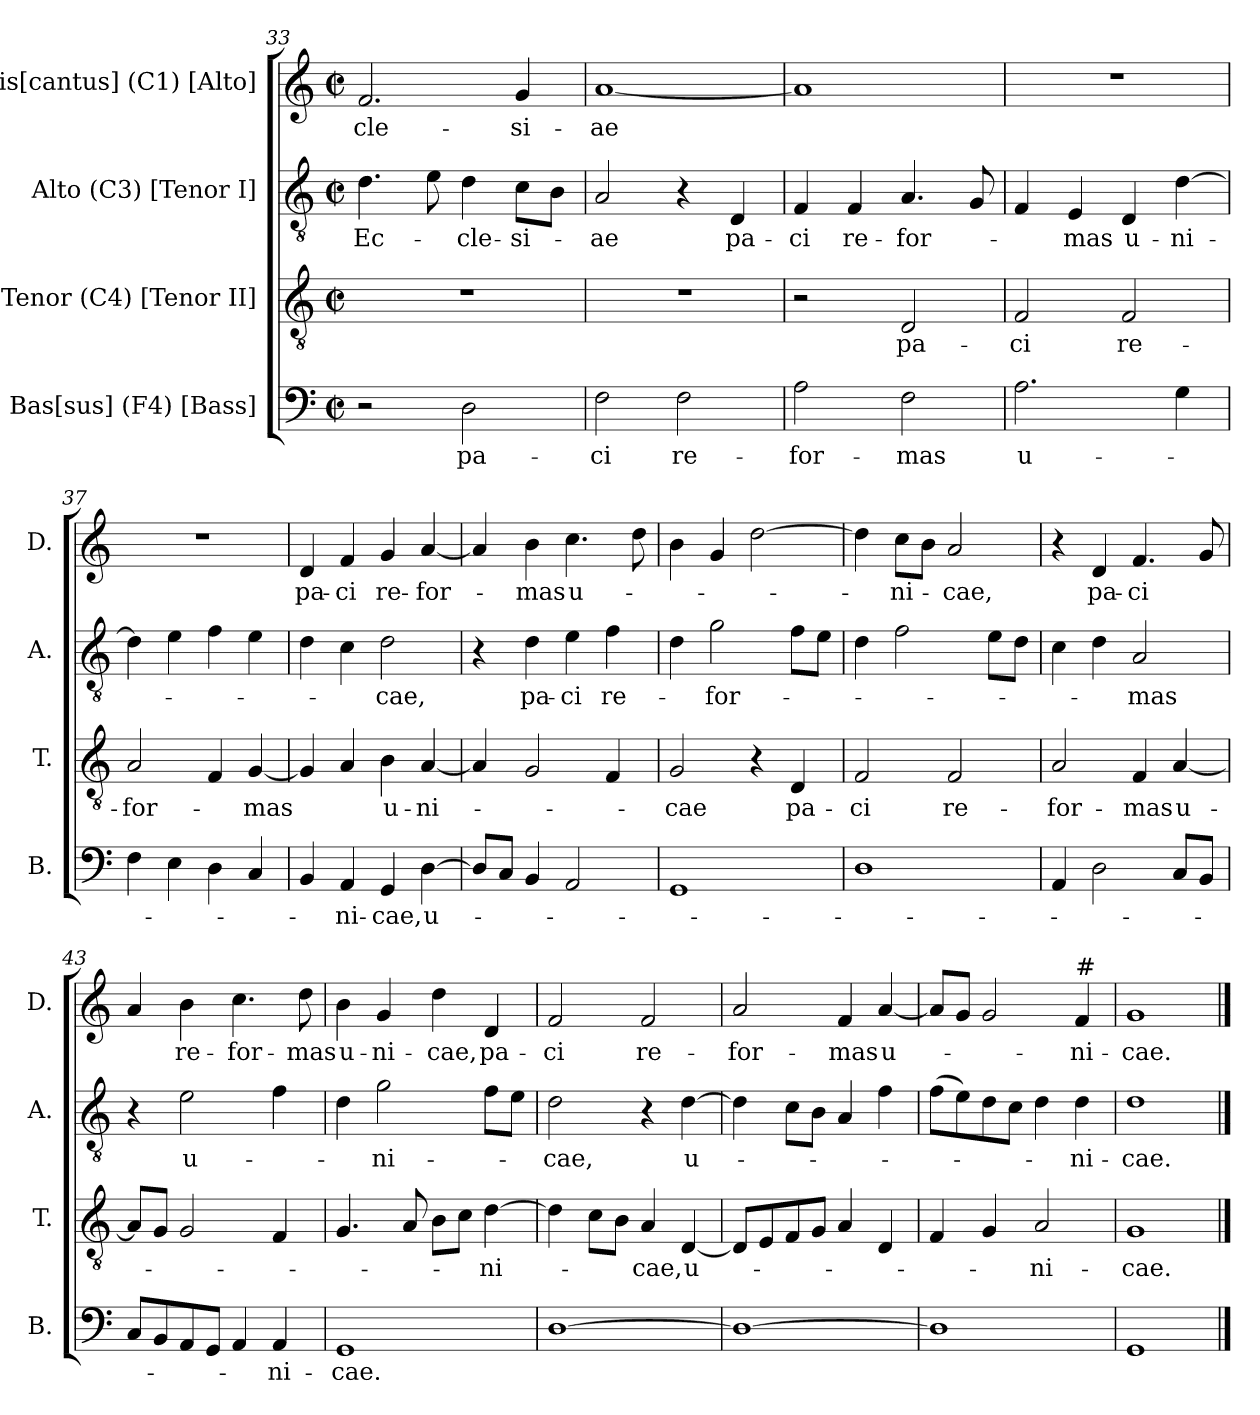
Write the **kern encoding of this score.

**kern	**text	**kern	**text	**kern	**text	**kern	**text
*part4	*part4	*part3	*part3	*part2	*part2	*part1	*part1
*staff4	*staff4	*staff3	*staff3	*staff2	*staff2	*staff1	*staff1
*I"Bas[sus] (F4) [Bass]	*	*I"Tenor (C4) [Tenor II]	*	*I"Alto (C3) [Tenor I]	*	*I"Dis[cantus] (C1) [Alto]	*
*I'B.	*	*I'T.	*	*I'A.	*	*I'D.	*
*clefF4	*	*clefGv2	*	*clefGv2	*	*clefG2	*
*k[]	*	*k[]	*	*k[]	*	*k[]	*
*C:	*	*C:	*	*C:	*	*C:	*
*M2/2	*	*M2/2	*	*M2/2	*	*M2/2	*
*met(c|)	*	*met(c|)	*	*met(c|)	*	*met(c|)	*
=33	=33	=33	=33	=33	=33	=33	=33
!	!	!	!	!	!LO:LY:b	!	!LO:LY:b
2r	.	1r	.	4.d\	Ec-	2.f/	-cle-
.	.	.	.	8e\	.	.	.
!	!LO:LY:b	!	!	!	!LO:LY:b	!	!
2D\	pa-	.	.	4d\	-cle-	.	.
!	!	!	!	!	!LO:LY:b	!	!LO:LY:b
.	.	.	.	8c\L	-si-	4g/	-si-
.	.	.	.	8B\J	.	.	.
=34	=34	=34	=34	=34	=34	=34	=34
!	!LO:LY:b	!	!	!	!LO:LY:b	!	!LO:LY:b
2F\	-ci	1r	.	2A/	-ae	[<1a	-ae
!	!LO:LY:b	!	!	!	!	!	!
2F\	re-	.	.	4r	.	.	.
!	!	!	!	!	!LO:LY:b	!	!
.	.	.	.	4D/	pa-	.	.
!!LO:LB:g=z
=35	=35	=35	=35	=35	=35	=35	=35
!	!LO:LY:b	!	!	!	!LO:LY:b	!	!
2A\	-for-	2r	.	4F/	-ci	1a]	.
!	!	!	!	!	!LO:LY:b	!	!
.	.	.	.	4F/	re-	.	.
!	!LO:LY:b	!	!LO:LY:b	!	!LO:LY:b	!	!
2F\	-mas	2D/	pa-	4.A/	-for-	.	.
.	.	.	.	8G/	.	.	.
=36	=36	=36	=36	=36	=36	=36	=36
!	!LO:LY:b	!	!LO:LY:b	!	!	!	!
2.A\	u-	2F/	-ci	4F/	.	1r	.
!	!	!	!	!	!LO:LY:b	!	!
.	.	.	.	4E/	-mas	.	.
!	!	!	!LO:LY:b	!	!LO:LY:b	!	!
.	.	2F/	re-	4D/	u-	.	.
!	!	!	!	!	!LO:LY:b	!	!
4G\	.	.	.	[>4d\	-ni-	.	.
=37	=37	=37	=37	=37	=37	=37	=37
!	!	!	!LO:LY:b	!	!	!	!
4F\	.	2A/	-for-	4d\]	.	1r	.
4E\	.	.	.	4e\	.	.	.
4D\	.	4F/	.	4f\	.	.	.
!	!	!	!LO:LY:b	!	!	!	!
4C/	.	[<4G/	-mas	4e\	.	.	.
=38	=38	=38	=38	=38	=38	=38	=38
!	!	!	!	!	!	!	!LO:LY:b
4BB/	.	4G/]	.	4d\	.	4d/	pa-
!	!LO:LY:b	!	!	!	!	!	!LO:LY:b
4AA/	-ni-	4A/	.	4c\	.	4f/	-ci
!	!LO:LY:b	!	!LO:LY:b	!	!LO:LY:b	!	!LO:LY:b
4GG/	-cae,	4B\	u-	2d\	-cae,	4g/	re-
!	!LO:LY:b	!	!LO:LY:b	!	!	!	!LO:LY:b
[>4D\	u-	[<4A/	-ni-	.	.	[<4a/	-for-
=39	=39	=39	=39	=39	=39	=39	=39
8D/L]	.	4A/]	.	4r	.	4a/]	.
8C/J	.	.	.	.	.	.	.
!	!	!	!	!	!LO:LY:b	!	!LO:LY:b
4BB/	.	2G/	.	4d\	pa-	4b\	-mas
!	!	!	!	!	!LO:LY:b	!	!LO:LY:b
2AA/	.	.	.	4e\	-ci	4.cc\	u-
!	!	!	!	!	!LO:LY:b	!	!
.	.	4F/	.	4f\	re-	.	.
.	.	.	.	.	.	8dd\	.
=40	=40	=40	=40	=40	=40	=40	=40
!	!	!	!LO:LY:b	!	!	!	!
1GG	.	2G/	-cae	4d\	.	4b\	.
!	!	!	!	!	!LO:LY:b	!	!
.	.	.	.	2g\	-for-	4g/	.
.	.	4r	.	.	.	[>2dd\	.
!	!	!	!LO:LY:b	!	!	!	!
.	.	4D/	pa-	8f\L	.	.	.
.	.	.	.	8e\J	.	.	.
=41	=41	=41	=41	=41	=41	=41	=41
!	!	!	!LO:LY:b	!	!	!	!
1D	.	2F/	-ci	4d\	.	4dd\]	.
!	!	!	!	!	!	!	!LO:LY:b
.	.	.	.	2f\	.	8cc\L	-ni-
.	.	.	.	.	.	8b\J	.
!	!	!	!LO:LY:b	!	!	!	!LO:LY:b
.	.	2F/	re-	.	.	2a/	-cae,
.	.	.	.	8e\L	.	.	.
.	.	.	.	8d\J	.	.	.
!!LO:LB:g=z
=42	=42	=42	=42	=42	=42	=42	=42
!	!	!	!LO:LY:b	!	!	!	!
4AA/	.	2A/	-for-	4c\	.	4r	.
!	!	!	!	!	!	!	!LO:LY:b
2D\	.	.	.	4d\	.	4d/	pa-
!	!	!	!LO:LY:b	!	!LO:LY:b	!	!LO:LY:b
.	.	4F/	-mas	2A/	-mas	4.f/	-ci
!	!	!	!LO:LY:b	!	!	!	!
8C/L	.	[<4A/	u-	.	.	.	.
8BB/J	.	.	.	.	.	8g/	.
=43	=43	=43	=43	=43	=43	=43	=43
8C/L	.	8A/L]	.	4r	.	4a/	.
8BB/	.	8G/J	.	.	.	.	.
!	!	!	!	!	!LO:LY:b	!	!LO:LY:b
8AA/	.	2G/	.	2e\	u-	4b\	re-
8GG/J	.	.	.	.	.	.	.
!	!	!	!	!	!	!	!LO:LY:b
4AA/	.	.	.	.	.	4.cc\	-for-
!	!LO:LY:b	!	!	!	!	!	!
4AA/	-ni-	4F/	.	4f\	.	.	.
!	!	!	!	!	!	!	!LO:LY:b
.	.	.	.	.	.	8dd\	-mas
=44	=44	=44	=44	=44	=44	=44	=44
!	!LO:LY:b	!	!	!	!	!	!LO:LY:b
1GG	-cae.	4.G/	.	4d\	.	4b\	u-
!	!	!	!	!	!LO:LY:b	!	!LO:LY:b
.	.	.	.	2g\	-ni-	4g/	-ni-
.	.	8A/	.	.	.	.	.
!	!	!	!	!	!	!	!LO:LY:b
.	.	8B\L	.	.	.	4dd\	-cae,
.	.	8c\J	.	.	.	.	.
!	!	!	!LO:LY:b	!	!	!	!LO:LY:b
.	.	[>4d\	-ni-	8f\L	.	4d/	pa-
.	.	.	.	8e\J	.	.	.
=45	=45	=45	=45	=45	=45	=45	=45
!	!	!	!	!	!LO:LY:b	!	!LO:LY:b
[>1D	.	4d\]	.	2d\	-cae,	2f/	-ci
.	.	8c\L	.	.	.	.	.
.	.	8B\J	.	.	.	.	.
!	!	!	!LO:LY:b	!	!	!	!LO:LY:b
.	.	4A/	-cae,	4r	.	2f/	re-
!	!	!	!LO:LY:b	!	!LO:LY:b	!	!
.	.	[<4D/	u-	[>4d\	u-	.	.
=46	=46	=46	=46	=46	=46	=46	=46
!	!	!	!	!	!	!	!LO:LY:b
1D_	.	8D/L]	.	4d\]	.	2a/	-for-
.	.	8E/	.	.	.	.	.
.	.	8F/	.	8c\L	.	.	.
.	.	8G/J	.	8B\J	.	.	.
!	!	!	!	!	!	!	!LO:LY:b
.	.	4A/	.	4A/	.	4f/	-mas
!	!	!	!	!	!	!	!LO:LY:b
.	.	4D/	.	4f\	.	[<4a/	u-
=47	=47	=47	=47	=47	=47	=47	=47
1D]	.	4F/	.	(>8f\L	.	8a/L]	.
.	.	.	.	8e\)	.	8g/J	.
.	.	4G/	.	8d\	.	2g/	.
.	.	.	.	8c\J	.	.	.
!	!	!	!LO:LY:b	!	!	!	!
.	.	2A/	-ni-	4d\	.	.	.
!	!	!	!	!	!	!LO:TX:a:t=#	!
!	!	!	!	!	!LO:LY:b	!	!LO:LY:b
.	.	.	.	4d\	-ni-	4f/	-ni-
=48	=48	=48	=48	=48	=48	=48	=48
!	!	!	!LO:LY:b	!	!LO:LY:b	!	!LO:LY:b
1GG	.	1G	-cae.	1d	-cae.	1g	-cae.
==	==	==	==	==	==	==	==
*-	*-	*-	*-	*-	*-	*-	*-
